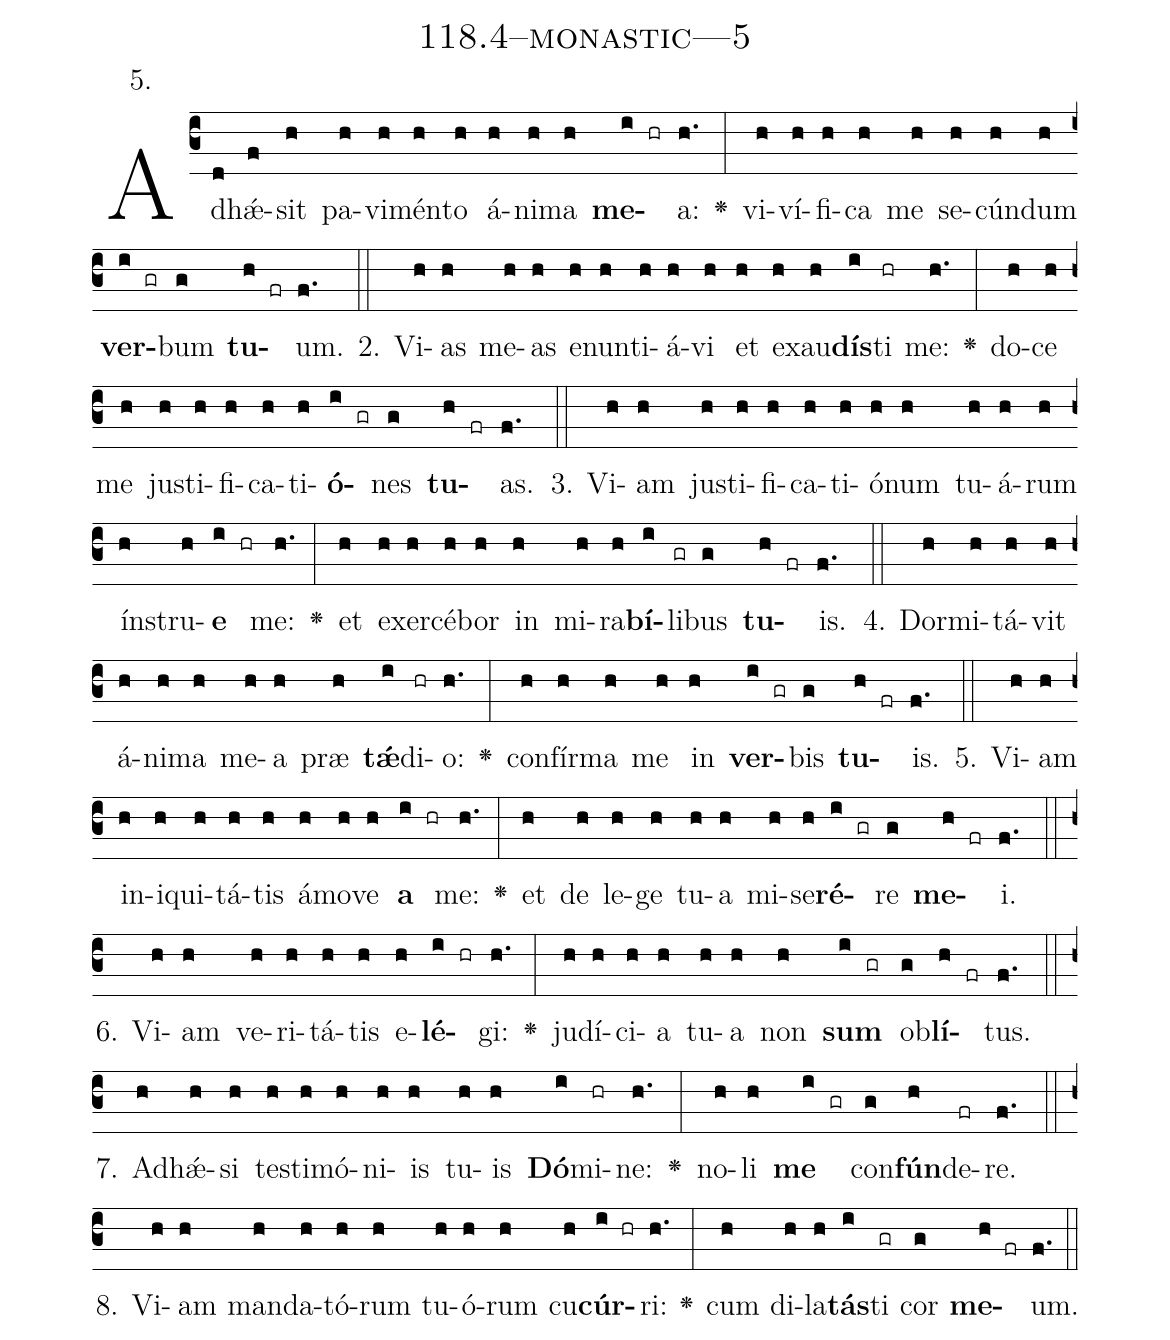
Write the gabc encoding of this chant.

name: 118.4--monastic---5;
annotation: 5.;
%%
(c3)Ad(d)hǽ(f)sit(h) pa(h)vi(h)mén(h)to(h) á(h)ni(h)ma(h) <b>me</b>(i hr)a:(h.) <v>\greheightstar</v>(:) vi(h)ví(h)fi(h)ca(h) me(h) se(h)cún(h)dum(h) <b>ver</b>(i gr)bum(g) <b>tu</b>(h fr)um.(f.) (::)
2. Vi(h)as(h) me(h)as(h) e(h)nun(h)ti(h)á(h)vi(h) et(h) ex(h)au(h)<b>dís</b>(i)ti(hr) me:(h.) <v>\greheightstar</v>(:) do(h)ce(h) me(h) jus(h)ti(h)fi(h)ca(h)ti(h)<b>ó</b>(i gr)nes(g) <b>tu</b>(h fr)as.(f.) (::)
3. Vi(h)am(h) jus(h)ti(h)fi(h)ca(h)ti(h)ó(h)num(h) tu(h)á(h)rum(h) ín(h)stru(h)<b>e</b>(i hr) me:(h.) <v>\greheightstar</v>(:) et(h) ex(h)er(h)cé(h)bor(h) in(h) mi(h)ra(h)<b>bí</b>(i)li(gr)bus(g) <b>tu</b>(h fr)is.(f.) (::)
4. Dor(h)mi(h)tá(h)vit(h) á(h)ni(h)ma(h) me(h)a(h) præ(h) <b>tǽ</b>(i)di(hr)o:(h.) <v>\greheightstar</v>(:) con(h)fír(h)ma(h) me(h) in(h) <b>ver</b>(i gr)bis(g) <b>tu</b>(h fr)is.(f.) (::)
5. Vi(h)am(h) in(h)i(h)qui(h)tá(h)tis(h) á(h)mo(h)ve(h) <b>a</b>(i hr) me:(h.) <v>\greheightstar</v>(:) et(h) de(h) le(h)ge(h) tu(h)a(h) mi(h)se(h)<b>ré</b>(i gr)re(g) <b>me</b>(h fr)i.(f.) (::)
6. Vi(h)am(h) ve(h)ri(h)tá(h)tis(h) e(h)<b>lé</b>(i hr)gi:(h.) <v>\greheightstar</v>(:) ju(h)dí(h)ci(h)a(h) tu(h)a(h) non(h) <b>sum</b>(i gr) ob(g)<b>lí</b>(h fr)tus.(f.) (::)
7. Ad(h)hǽ(h)si(h) tes(h)ti(h)mó(h)ni(h)is(h) tu(h)is(h) <b>Dó</b>(i)mi(hr)ne:(h.) <v>\greheightstar</v>(:) no(h)li(h) <b>me</b>(i gr) con(g)<b>fún</b>(h)de(fr)re.(f.) (::)
8. Vi(h)am(h) man(h)da(h)tó(h)rum(h) tu(h)ó(h)rum(h) cu(h)<b>cúr</b>(i hr)ri:(h.) <v>\greheightstar</v>(:) cum(h) di(h)la(h)<b>tás</b>(i)ti(gr) cor(g) <b>me</b>(h fr)um.(f.) (::)
